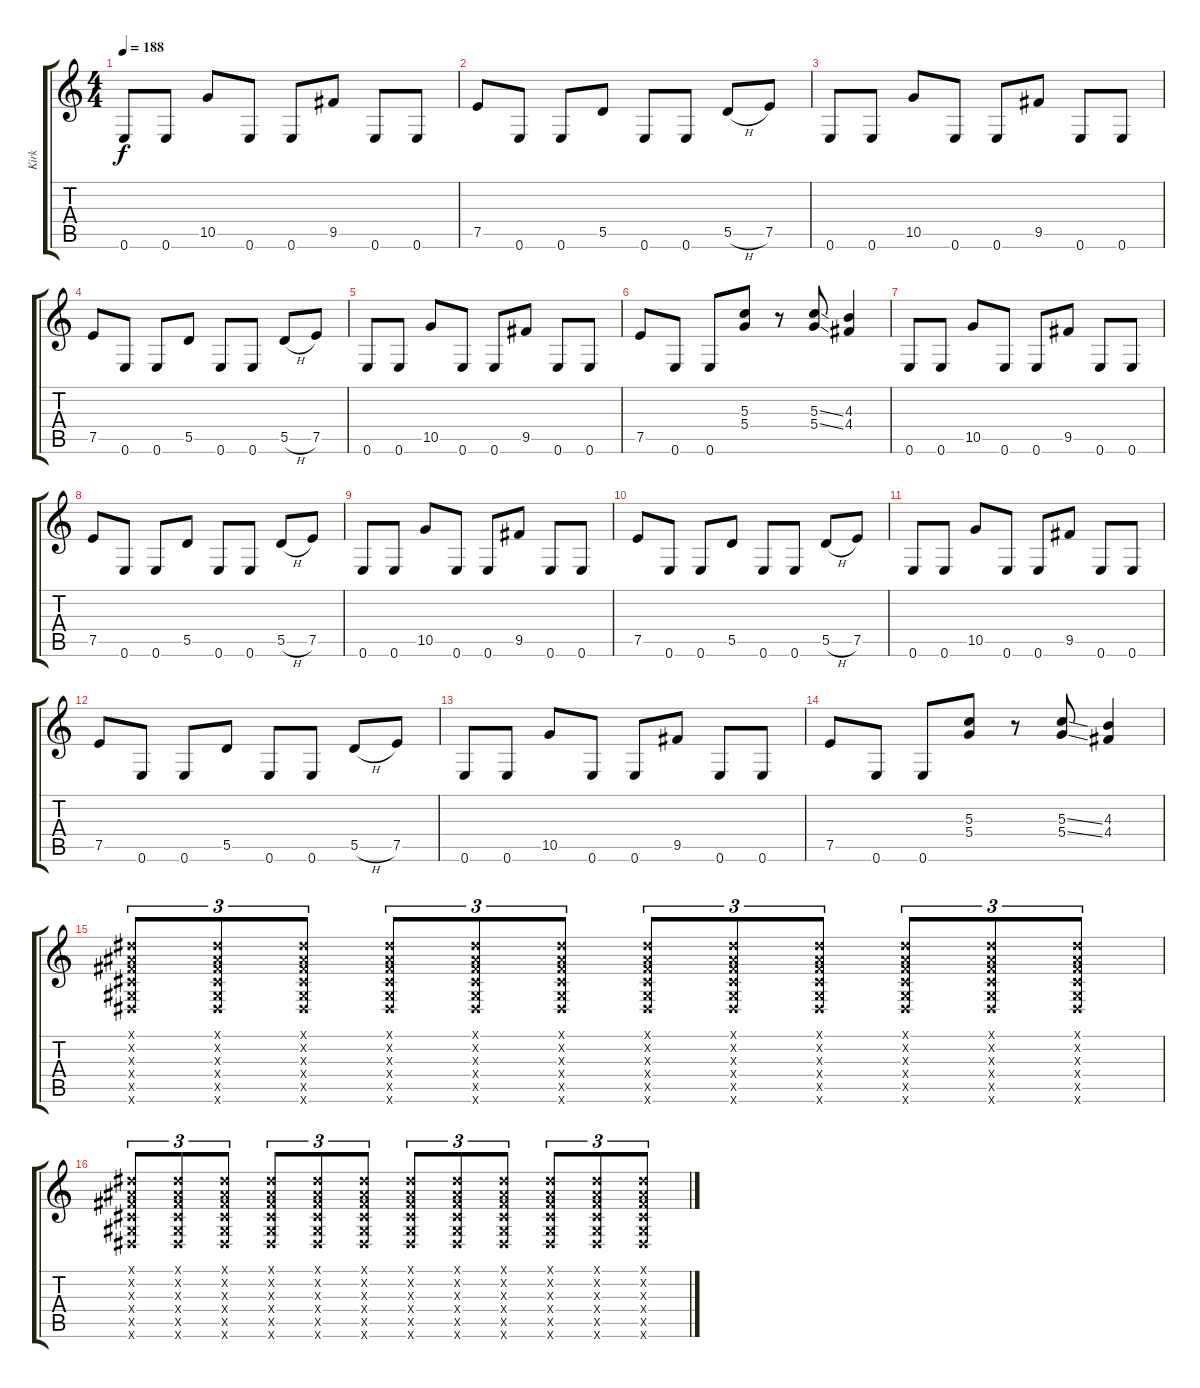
\track ("Kirk" "Kirk") {instrument distortionguitar}
\staff {score tabs}
\tuning (E4 B3 G3 D3 A2 E2) {hide}
\ts (4 4)
\tempo 188
\clef g2
\ks c
0.6.8{dy f} 0.6.8 10.5.8 0.6.8 0.6.8 9.5.8 0.6.8 0.6.8 |
7.5.8 0.6.8 0.6.8 5.5.8 0.6.8 0.6.8 5.5{h}.8 7.5.8 |
0.6.8 0.6.8 10.5.8 0.6.8 0.6.8 9.5.8 0.6.8 0.6.8 |
7.5.8 0.6.8 0.6.8 5.5.8 0.6.8 0.6.8 5.5{h}.8 7.5.8 |
0.6.8 0.6.8 10.5.8 0.6.8 0.6.8 9.5.8 0.6.8 0.6.8 |
7.5.8 0.6.8 0.6.8 (5.3 5.4).8 r.8 (5.3{ss} 5.4{ss}).8 (4.3 4.4).4 |
0.6.8 0.6.8 10.5.8 0.6.8 0.6.8 9.5.8 0.6.8 0.6.8 |
7.5.8 0.6.8 0.6.8 5.5.8 0.6.8 0.6.8 5.5{h}.8 7.5.8 |
0.6.8 0.6.8 10.5.8 0.6.8 0.6.8 9.5.8 0.6.8 0.6.8 |
7.5.8 0.6.8 0.6.8 5.5.8 0.6.8 0.6.8 5.5{h}.8 7.5.8 |
0.6.8 0.6.8 10.5.8 0.6.8 0.6.8 9.5.8 0.6.8 0.6.8 |
7.5.8 0.6.8 0.6.8 5.5.8 0.6.8 0.6.8 5.5{h}.8 7.5.8 |
0.6.8 0.6.8 10.5.8 0.6.8 0.6.8 9.5.8 0.6.8 0.6.8 |
7.5.8 0.6.8 0.6.8 (5.3 5.4).8 r.8 (5.3{ss} 5.4{ss}).8 (4.3 4.4).4 |
(-1.1{x} -1.2{x} -1.3{x} -1.4{x} -1.5{x} -1.6{x}).8{tu (3 2)} (-1.1{x} -1.2{x} -1.3{x} -1.4{x} -1.5{x} -1.6{x}).8{tu (3 2)} (-1.1{x} -1.2{x} -1.3{x} -1.4{x} -1.5{x} -1.6{x}).8{tu (3 2)} (-1.1{x} -1.2{x} -1.3{x} -1.4{x} -1.5{x} -1.6{x}).8{tu (3 2)} (-1.1{x} -1.2{x} -1.3{x} -1.4{x} -1.5{x} -1.6{x}).8{tu (3 2)} (-1.1{x} -1.2{x} -1.3{x} -1.4{x} -1.5{x} -1.6{x}).8{tu (3 2)} (-1.1{x} -1.2{x} -1.3{x} -1.4{x} -1.5{x} -1.6{x}).8{tu (3 2)} (-1.1{x} -1.2{x} -1.3{x} -1.4{x} -1.5{x} -1.6{x}).8{tu (3 2)} (-1.1{x} -1.2{x} -1.3{x} -1.4{x} -1.5{x} -1.6{x}).8{tu (3 2)} (-1.1{x} -1.2{x} -1.3{x} -1.4{x} -1.5{x} -1.6{x}).8{tu (3 2)} (-1.1{x} -1.2{x} -1.3{x} -1.4{x} -1.5{x} -1.6{x}).8{tu (3 2)} (-1.1{x} -1.2{x} -1.3{x} -1.4{x} -1.5{x} -1.6{x}).8{tu (3 2)} |
(-1.1{x} -1.2{x} -1.3{x} -1.4{x} -1.5{x} -1.6{x}).8{tu (3 2)} (-1.1{x} -1.2{x} -1.3{x} -1.4{x} -1.5{x} -1.6{x}).8{tu (3 2)} (-1.1{x} -1.2{x} -1.3{x} -1.4{x} -1.5{x} -1.6{x}).8{tu (3 2)} (-1.1{x} -1.2{x} -1.3{x} -1.4{x} -1.5{x} -1.6{x}).8{tu (3 2)} (-1.1{x} -1.2{x} -1.3{x} -1.4{x} -1.5{x} -1.6{x}).8{tu (3 2)} (-1.1{x} -1.2{x} -1.3{x} -1.4{x} -1.5{x} -1.6{x}).8{tu (3 2)} (-1.1{x} -1.2{x} -1.3{x} -1.4{x} -1.5{x} -1.6{x}).8{tu (3 2)} (-1.1{x} -1.2{x} -1.3{x} -1.4{x} -1.5{x} -1.6{x}).8{tu (3 2)} (-1.1{x} -1.2{x} -1.3{x} -1.4{x} -1.5{x} -1.6{x}).8{tu (3 2)} (-1.1{x} -1.2{x} -1.3{x} -1.4{x} -1.5{x} -1.6{x}).8{tu (3 2)} (-1.1{x} -1.2{x} -1.3{x} -1.4{x} -1.5{x} -1.6{x}).8{tu (3 2)} (-1.1{x} -1.2{x} -1.3{x} -1.4{x} -1.5{x} -1.6{x}).8{tu (3 2)}
